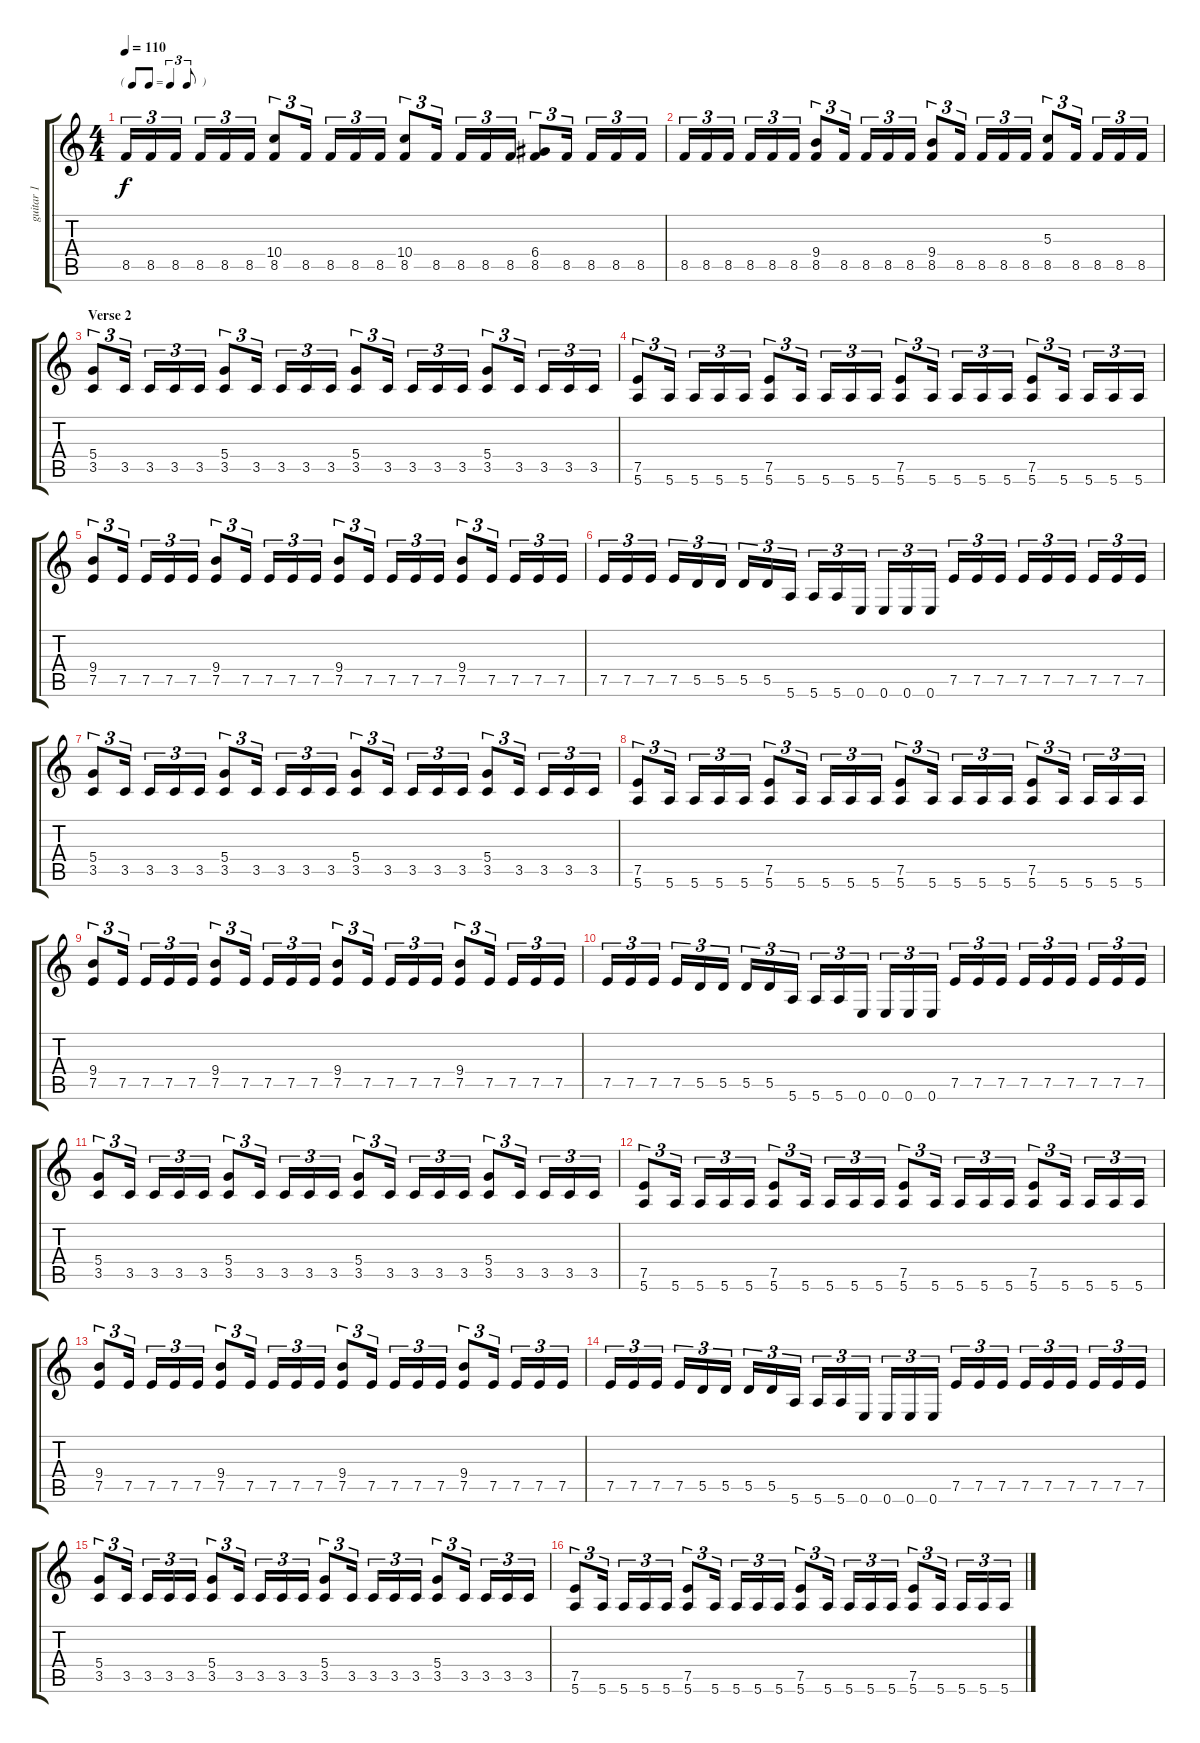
\track ("guitar 1" "guitar 1") {instrument overdrivenguitar}
\staff {score tabs}
\tuning (E4 B3 G3 D3 A2 E2) {hide}
\ts (4 4)
\tf triplet8th
\tempo 110
\clef g2
\ks c
8.5.16{tu (3 2) dy f} 8.5.16{tu (3 2)} 8.5.16{tu (3 2)} 8.5.16{tu (3 2)} 8.5.16{tu (3 2)} 8.5.16{tu (3 2)} (10.4 8.5).8{tu (3 2)} 8.5.16{tu (3 2)} 8.5.16{tu (3 2)} 8.5.16{tu (3 2)} 8.5.16{tu (3 2)} (10.4 8.5).8{tu (3 2)} 8.5.16{tu (3 2)} 8.5.16{tu (3 2)} 8.5.16{tu (3 2)} 8.5.16{tu (3 2)} (6.4 8.5).8{tu (3 2)} 8.5.16{tu (3 2)} 8.5.16{tu (3 2)} 8.5.16{tu (3 2)} 8.5.16{tu (3 2)} |
8.5.16{tu (3 2)} 8.5.16{tu (3 2)} 8.5.16{tu (3 2)} 8.5.16{tu (3 2)} 8.5.16{tu (3 2)} 8.5.16{tu (3 2)} (9.4 8.5).8{tu (3 2)} 8.5.16{tu (3 2)} 8.5.16{tu (3 2)} 8.5.16{tu (3 2)} 8.5.16{tu (3 2)} (9.4 8.5).8{tu (3 2)} 8.5.16{tu (3 2)} 8.5.16{tu (3 2)} 8.5.16{tu (3 2)} 8.5.16{tu (3 2)} (5.3 8.5).8{tu (3 2)} 8.5.16{tu (3 2)} 8.5.16{tu (3 2)} 8.5.16{tu (3 2)} 8.5.16{tu (3 2)} |
\section ("" "Verse 2")
(5.4 3.5).8{tu (3 2)} 3.5.16{tu (3 2)} 3.5.16{tu (3 2)} 3.5.16{tu (3 2)} 3.5.16{tu (3 2)} (5.4 3.5).8{tu (3 2)} 3.5.16{tu (3 2)} 3.5.16{tu (3 2)} 3.5.16{tu (3 2)} 3.5.16{tu (3 2)} (5.4 3.5).8{tu (3 2)} 3.5.16{tu (3 2)} 3.5.16{tu (3 2)} 3.5.16{tu (3 2)} 3.5.16{tu (3 2)} (5.4 3.5).8{tu (3 2)} 3.5.16{tu (3 2)} 3.5.16{tu (3 2)} 3.5.16{tu (3 2)} 3.5.16{tu (3 2)} |
(7.5 5.6).8{tu (3 2)} 5.6.16{tu (3 2)} 5.6.16{tu (3 2)} 5.6.16{tu (3 2)} 5.6.16{tu (3 2)} (7.5 5.6).8{tu (3 2)} 5.6.16{tu (3 2)} 5.6.16{tu (3 2)} 5.6.16{tu (3 2)} 5.6.16{tu (3 2)} (7.5 5.6).8{tu (3 2)} 5.6.16{tu (3 2)} 5.6.16{tu (3 2)} 5.6.16{tu (3 2)} 5.6.16{tu (3 2)} (7.5 5.6).8{tu (3 2)} 5.6.16{tu (3 2)} 5.6.16{tu (3 2)} 5.6.16{tu (3 2)} 5.6.16{tu (3 2)} |
(9.4 7.5).8{tu (3 2)} 7.5.16{tu (3 2)} 7.5.16{tu (3 2)} 7.5.16{tu (3 2)} 7.5.16{tu (3 2)} (9.4 7.5).8{tu (3 2)} 7.5.16{tu (3 2)} 7.5.16{tu (3 2)} 7.5.16{tu (3 2)} 7.5.16{tu (3 2)} (9.4 7.5).8{tu (3 2)} 7.5.16{tu (3 2)} 7.5.16{tu (3 2)} 7.5.16{tu (3 2)} 7.5.16{tu (3 2)} (9.4 7.5).8{tu (3 2)} 7.5.16{tu (3 2)} 7.5.16{tu (3 2)} 7.5.16{tu (3 2)} 7.5.16{tu (3 2)} |
7.5.16{tu (3 2)} 7.5.16{tu (3 2)} 7.5.16{tu (3 2)} 7.5.16{tu (3 2)} 5.5.16{tu (3 2)} 5.5.16{tu (3 2)} 5.5.16{tu (3 2)} 5.5.16{tu (3 2)} 5.6.16{tu (3 2)} 5.6.16{tu (3 2)} 5.6.16{tu (3 2)} 0.6.16{tu (3 2)} 0.6.16{tu (3 2)} 0.6.16{tu (3 2)} 0.6.16{tu (3 2)} 7.5.16{tu (3 2)} 7.5.16{tu (3 2)} 7.5.16{tu (3 2)} 7.5.16{tu (3 2)} 7.5.16{tu (3 2)} 7.5.16{tu (3 2)} 7.5.16{tu (3 2)} 7.5.16{tu (3 2)} 7.5.16{tu (3 2)} |
(5.4 3.5).8{tu (3 2)} 3.5.16{tu (3 2)} 3.5.16{tu (3 2)} 3.5.16{tu (3 2)} 3.5.16{tu (3 2)} (5.4 3.5).8{tu (3 2)} 3.5.16{tu (3 2)} 3.5.16{tu (3 2)} 3.5.16{tu (3 2)} 3.5.16{tu (3 2)} (5.4 3.5).8{tu (3 2)} 3.5.16{tu (3 2)} 3.5.16{tu (3 2)} 3.5.16{tu (3 2)} 3.5.16{tu (3 2)} (5.4 3.5).8{tu (3 2)} 3.5.16{tu (3 2)} 3.5.16{tu (3 2)} 3.5.16{tu (3 2)} 3.5.16{tu (3 2)} |
(7.5 5.6).8{tu (3 2)} 5.6.16{tu (3 2)} 5.6.16{tu (3 2)} 5.6.16{tu (3 2)} 5.6.16{tu (3 2)} (7.5 5.6).8{tu (3 2)} 5.6.16{tu (3 2)} 5.6.16{tu (3 2)} 5.6.16{tu (3 2)} 5.6.16{tu (3 2)} (7.5 5.6).8{tu (3 2)} 5.6.16{tu (3 2)} 5.6.16{tu (3 2)} 5.6.16{tu (3 2)} 5.6.16{tu (3 2)} (7.5 5.6).8{tu (3 2)} 5.6.16{tu (3 2)} 5.6.16{tu (3 2)} 5.6.16{tu (3 2)} 5.6.16{tu (3 2)} |
(9.4 7.5).8{tu (3 2)} 7.5.16{tu (3 2)} 7.5.16{tu (3 2)} 7.5.16{tu (3 2)} 7.5.16{tu (3 2)} (9.4 7.5).8{tu (3 2)} 7.5.16{tu (3 2)} 7.5.16{tu (3 2)} 7.5.16{tu (3 2)} 7.5.16{tu (3 2)} (9.4 7.5).8{tu (3 2)} 7.5.16{tu (3 2)} 7.5.16{tu (3 2)} 7.5.16{tu (3 2)} 7.5.16{tu (3 2)} (9.4 7.5).8{tu (3 2)} 7.5.16{tu (3 2)} 7.5.16{tu (3 2)} 7.5.16{tu (3 2)} 7.5.16{tu (3 2)} |
7.5.16{tu (3 2)} 7.5.16{tu (3 2)} 7.5.16{tu (3 2)} 7.5.16{tu (3 2)} 5.5.16{tu (3 2)} 5.5.16{tu (3 2)} 5.5.16{tu (3 2)} 5.5.16{tu (3 2)} 5.6.16{tu (3 2)} 5.6.16{tu (3 2)} 5.6.16{tu (3 2)} 0.6.16{tu (3 2)} 0.6.16{tu (3 2)} 0.6.16{tu (3 2)} 0.6.16{tu (3 2)} 7.5.16{tu (3 2)} 7.5.16{tu (3 2)} 7.5.16{tu (3 2)} 7.5.16{tu (3 2)} 7.5.16{tu (3 2)} 7.5.16{tu (3 2)} 7.5.16{tu (3 2)} 7.5.16{tu (3 2)} 7.5.16{tu (3 2)} |
(5.4 3.5).8{tu (3 2)} 3.5.16{tu (3 2)} 3.5.16{tu (3 2)} 3.5.16{tu (3 2)} 3.5.16{tu (3 2)} (5.4 3.5).8{tu (3 2)} 3.5.16{tu (3 2)} 3.5.16{tu (3 2)} 3.5.16{tu (3 2)} 3.5.16{tu (3 2)} (5.4 3.5).8{tu (3 2)} 3.5.16{tu (3 2)} 3.5.16{tu (3 2)} 3.5.16{tu (3 2)} 3.5.16{tu (3 2)} (5.4 3.5).8{tu (3 2)} 3.5.16{tu (3 2)} 3.5.16{tu (3 2)} 3.5.16{tu (3 2)} 3.5.16{tu (3 2)} |
(7.5 5.6).8{tu (3 2)} 5.6.16{tu (3 2)} 5.6.16{tu (3 2)} 5.6.16{tu (3 2)} 5.6.16{tu (3 2)} (7.5 5.6).8{tu (3 2)} 5.6.16{tu (3 2)} 5.6.16{tu (3 2)} 5.6.16{tu (3 2)} 5.6.16{tu (3 2)} (7.5 5.6).8{tu (3 2)} 5.6.16{tu (3 2)} 5.6.16{tu (3 2)} 5.6.16{tu (3 2)} 5.6.16{tu (3 2)} (7.5 5.6).8{tu (3 2)} 5.6.16{tu (3 2)} 5.6.16{tu (3 2)} 5.6.16{tu (3 2)} 5.6.16{tu (3 2)} |
(9.4 7.5).8{tu (3 2)} 7.5.16{tu (3 2)} 7.5.16{tu (3 2)} 7.5.16{tu (3 2)} 7.5.16{tu (3 2)} (9.4 7.5).8{tu (3 2)} 7.5.16{tu (3 2)} 7.5.16{tu (3 2)} 7.5.16{tu (3 2)} 7.5.16{tu (3 2)} (9.4 7.5).8{tu (3 2)} 7.5.16{tu (3 2)} 7.5.16{tu (3 2)} 7.5.16{tu (3 2)} 7.5.16{tu (3 2)} (9.4 7.5).8{tu (3 2)} 7.5.16{tu (3 2)} 7.5.16{tu (3 2)} 7.5.16{tu (3 2)} 7.5.16{tu (3 2)} |
7.5.16{tu (3 2)} 7.5.16{tu (3 2)} 7.5.16{tu (3 2)} 7.5.16{tu (3 2)} 5.5.16{tu (3 2)} 5.5.16{tu (3 2)} 5.5.16{tu (3 2)} 5.5.16{tu (3 2)} 5.6.16{tu (3 2)} 5.6.16{tu (3 2)} 5.6.16{tu (3 2)} 0.6.16{tu (3 2)} 0.6.16{tu (3 2)} 0.6.16{tu (3 2)} 0.6.16{tu (3 2)} 7.5.16{tu (3 2)} 7.5.16{tu (3 2)} 7.5.16{tu (3 2)} 7.5.16{tu (3 2)} 7.5.16{tu (3 2)} 7.5.16{tu (3 2)} 7.5.16{tu (3 2)} 7.5.16{tu (3 2)} 7.5.16{tu (3 2)} |
(5.4 3.5).8{tu (3 2)} 3.5.16{tu (3 2)} 3.5.16{tu (3 2)} 3.5.16{tu (3 2)} 3.5.16{tu (3 2)} (5.4 3.5).8{tu (3 2)} 3.5.16{tu (3 2)} 3.5.16{tu (3 2)} 3.5.16{tu (3 2)} 3.5.16{tu (3 2)} (5.4 3.5).8{tu (3 2)} 3.5.16{tu (3 2)} 3.5.16{tu (3 2)} 3.5.16{tu (3 2)} 3.5.16{tu (3 2)} (5.4 3.5).8{tu (3 2)} 3.5.16{tu (3 2)} 3.5.16{tu (3 2)} 3.5.16{tu (3 2)} 3.5.16{tu (3 2)} |
(7.5 5.6).8{tu (3 2)} 5.6.16{tu (3 2)} 5.6.16{tu (3 2)} 5.6.16{tu (3 2)} 5.6.16{tu (3 2)} (7.5 5.6).8{tu (3 2)} 5.6.16{tu (3 2)} 5.6.16{tu (3 2)} 5.6.16{tu (3 2)} 5.6.16{tu (3 2)} (7.5 5.6).8{tu (3 2)} 5.6.16{tu (3 2)} 5.6.16{tu (3 2)} 5.6.16{tu (3 2)} 5.6.16{tu (3 2)} (7.5 5.6).8{tu (3 2)} 5.6.16{tu (3 2)} 5.6.16{tu (3 2)} 5.6.16{tu (3 2)} 5.6.16{tu (3 2)}
